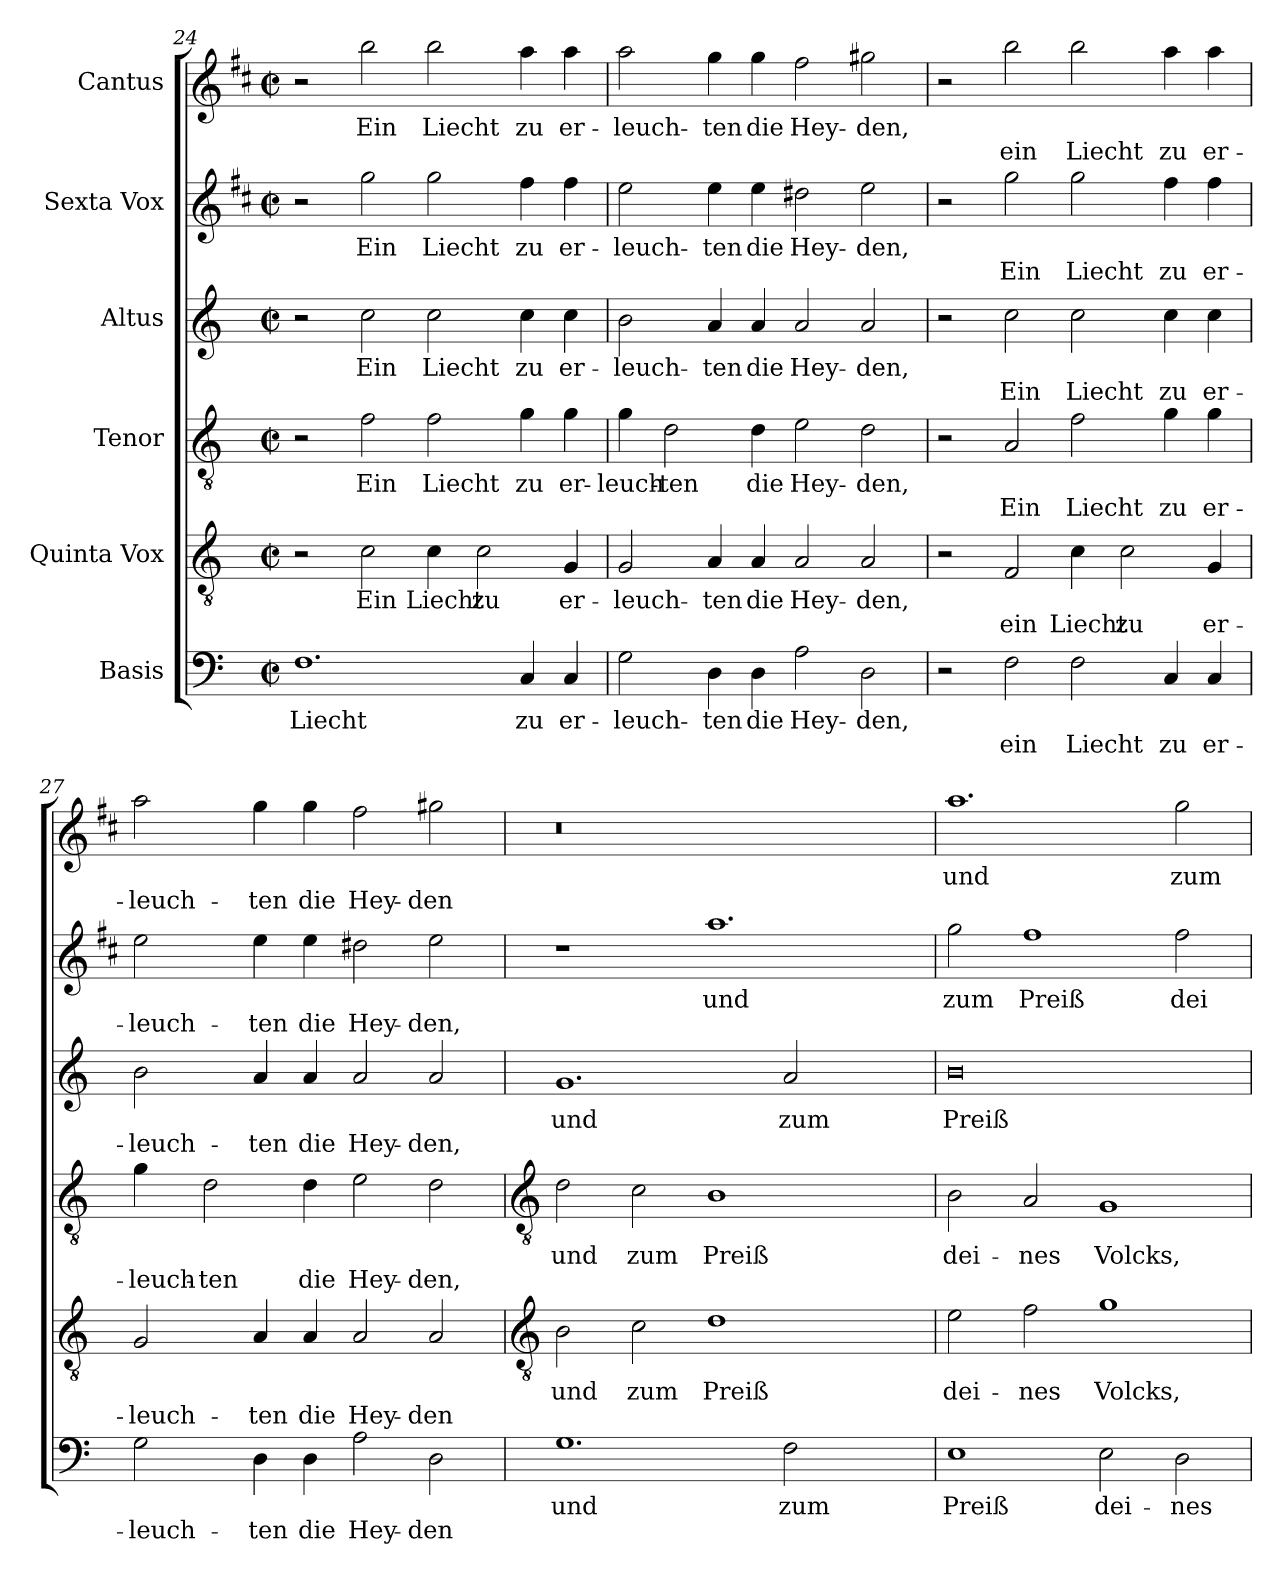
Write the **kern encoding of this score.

**kern	**text	**text	**kern	**text	**text	**kern	**text	**text	**kern	**text	**text	**kern	**text	**text	**kern	**text	**text
*part6	*part6	*part6	*part5	*part5	*part5	*part4	*part4	*part4	*part3	*part3	*part3	*part2	*part2	*part2	*part1	*part1	*part1
*staff6	*staff6	*staff6	*staff5	*staff5	*staff5	*staff4	*staff4	*staff4	*staff3	*staff3	*staff3	*staff2	*staff2	*staff2	*staff1	*staff1	*staff1
*I"Basis	*	*	*I"Quinta Vox	*	*	*I"Tenor	*	*	*I"Altus	*	*	*I"Sexta Vox	*	*	*I"Cantus	*	*
!!LO:LB:g=z
*clefF4	*	*	*clefGv2	*	*	*clefGv2	*	*	*clefG2	*	*	*clefG2	*	*	*clefG2	*	*
*	*	*	*	*	*	*	*	*	*	*	*	*ITrd1c2	*	*	*ITrd1c2	*	*
*k[]	*	*	*k[]	*	*	*k[]	*	*	*k[]	*	*	*k[]	*	*	*k[]	*	*
*C:	*	*	*C:	*	*	*C:	*	*	*C:	*	*	*C:	*	*	*C:	*	*
*M4/2	*	*	*M4/2	*	*	*M4/2	*	*	*M4/2	*	*	*M4/2	*	*	*M4/2	*	*
*met(c|)	*	*	*met(c|)	*	*	*met(c|)	*	*	*met(c|)	*	*	*met(c|)	*	*	*met(c|)	*	*
=24	=24	=24	=24	=24	=24	=24	=24	=24	=24	=24	=24	=24	=24	=24	=24	=24	=24
!	!LO:LY:b	!	!	!	!	!	!	!	!	!	!	!	!	!	!	!	!
1.F	Liecht	.	2r	.	.	2r	.	.	2r	.	.	2r	.	.	2r	.	.
!	!	!	!	!LO:LY:b	!	!	!LO:LY:b	!	!	!LO:LY:b	!	!	!LO:LY:b	!	!	!LO:LY:b	!
.	.	.	2c	Ein	.	2f	Ein	.	2cc	Ein	.	2ff	Ein	.	2aa	Ein	.
!	!	!	!	!LO:LY:b	!	!	!LO:LY:b	!	!	!LO:LY:b	!	!	!LO:LY:b	!	!	!LO:LY:b	!
.	.	.	4c	Liecht	.	2f	Liecht	.	2cc	Liecht	.	2ff	Liecht	.	2aa	Liecht	.
!	!	!	!	!LO:LY:b	!	!	!	!	!	!	!	!	!	!	!	!	!
.	.	.	2c	zu	.	.	.	.	.	.	.	.	.	.	.	.	.
!	!LO:LY:b	!	!	!	!	!	!LO:LY:b	!	!	!LO:LY:b	!	!	!LO:LY:b	!	!	!LO:LY:b	!
4C	zu	.	.	.	.	4g	zu	.	4cc	zu	.	4ee	zu	.	4gg	zu	.
!	!LO:LY:b	!	!	!LO:LY:b	!	!	!LO:LY:b	!	!	!LO:LY:b	!	!	!LO:LY:b	!	!	!LO:LY:b	!
4C	er-	.	4G	er-	.	4g	er-	.	4cc	er-	.	4ee	er-	.	4gg	er-	.
=25	=25	=25	=25	=25	=25	=25	=25	=25	=25	=25	=25	=25	=25	=25	=25	=25	=25
!	!LO:LY:b	!	!	!LO:LY:b	!	!	!LO:LY:b	!	!	!LO:LY:b	!	!	!LO:LY:b	!	!	!LO:LY:b	!
2G	-leuch-	.	2G	-leuch-	.	4g	-leuch-	.	2b	-leuch-	.	2dd	-leuch-	.	2gg	-leuch-	.
!	!	!	!	!	!	!	!LO:LY:b	!	!	!	!	!	!	!	!	!	!
.	.	.	.	.	.	2d	-ten	.	.	.	.	.	.	.	.	.	.
!	!LO:LY:b	!	!	!LO:LY:b	!	!	!	!	!	!LO:LY:b	!	!	!LO:LY:b	!	!	!LO:LY:b	!
4D	-ten	.	4A	-ten	.	.	.	.	4a	-ten	.	4dd	-ten	.	4ff	-ten	.
!	!LO:LY:b	!	!	!LO:LY:b	!	!	!LO:LY:b	!	!	!LO:LY:b	!	!	!LO:LY:b	!	!	!LO:LY:b	!
4D	die	.	4A	die	.	4d	die	.	4a	die	.	4dd	die	.	4ff	die	.
!	!LO:LY:b	!	!	!LO:LY:b	!	!	!LO:LY:b	!	!	!LO:LY:b	!	!	!LO:LY:b	!	!	!LO:LY:b	!
2A	Hey-	.	2A	Hey-	.	2e	Hey-	.	2a	Hey-	.	2cc#X	Hey-	.	2ee	Hey-	.
!	!LO:LY:b	!	!	!LO:LY:b	!	!	!LO:LY:b	!	!	!LO:LY:b	!	!	!LO:LY:b	!	!	!LO:LY:b	!
2D	-den,	.	2A	-den,	.	2d	-den,	.	2a	-den,	.	2dd	-den,	.	2ff#X	-den,	.
=26	=26	=26	=26	=26	=26	=26	=26	=26	=26	=26	=26	=26	=26	=26	=26	=26	=26
2r	.	.	2r	.	.	2r	.	.	2r	.	.	2r	.	.	2r	.	.
!	!	!LO:LY:b	!	!	!LO:LY:b	!	!	!LO:LY:b	!	!	!LO:LY:b	!	!	!LO:LY:b	!	!	!LO:LY:b
2F	.	ein	2F	.	ein	2A	.	Ein	2cc	.	Ein	2ff	.	Ein	2aa	.	ein
!	!	!LO:LY:b	!	!	!LO:LY:b	!	!	!LO:LY:b	!	!	!LO:LY:b	!	!	!LO:LY:b	!	!	!LO:LY:b
2F	.	Liecht	4c	.	Liecht	2f	.	Liecht	2cc	.	Liecht	2ff	.	Liecht	2aa	.	Liecht
!	!	!	!	!	!LO:LY:b	!	!	!	!	!	!	!	!	!	!	!	!
.	.	.	2c	.	zu	.	.	.	.	.	.	.	.	.	.	.	.
!	!	!LO:LY:b	!	!	!	!	!	!LO:LY:b	!	!	!LO:LY:b	!	!	!LO:LY:b	!	!	!LO:LY:b
4C	.	zu	.	.	.	4g	.	zu	4cc	.	zu	4ee	.	zu	4gg	.	zu
!	!	!LO:LY:b	!	!	!LO:LY:b	!	!	!LO:LY:b	!	!	!LO:LY:b	!	!	!LO:LY:b	!	!	!LO:LY:b
4C	.	er-	4G	.	er-	4g	.	er-	4cc	.	er-	4ee	.	er-	4gg	.	er-
=27	=27	=27	=27	=27	=27	=27	=27	=27	=27	=27	=27	=27	=27	=27	=27	=27	=27
!	!	!LO:LY:b	!	!	!LO:LY:b	!	!	!LO:LY:b	!	!	!LO:LY:b	!	!	!LO:LY:b	!	!	!LO:LY:b
2G	.	-leuch-	2G	.	-leuch-	4g	.	-leuch-	2b	.	-leuch-	2dd	.	-leuch-	2gg	.	-leuch-
!	!	!	!	!	!	!	!	!LO:LY:b	!	!	!	!	!	!	!	!	!
.	.	.	.	.	.	2d	.	-ten	.	.	.	.	.	.	.	.	.
!	!	!LO:LY:b	!	!	!LO:LY:b	!	!	!	!	!	!LO:LY:b	!	!	!LO:LY:b	!	!	!LO:LY:b
4D	.	-ten	4A	.	-ten	.	.	.	4a	.	-ten	4dd	.	-ten	4ff	.	-ten
!	!	!LO:LY:b	!	!	!LO:LY:b	!	!	!LO:LY:b	!	!	!LO:LY:b	!	!	!LO:LY:b	!	!	!LO:LY:b
4D	.	die	4A	.	die	4d	.	die	4a	.	die	4dd	.	die	4ff	.	die
!	!	!LO:LY:b	!	!	!LO:LY:b	!	!	!LO:LY:b	!	!	!LO:LY:b	!	!	!LO:LY:b	!	!	!LO:LY:b
2A	.	Hey-	2A	.	Hey-	2e	.	Hey-	2a	.	Hey-	2cc#X	.	Hey-	2ee	.	Hey-
!	!	!LO:LY:b	!	!	!LO:LY:b	!	!	!LO:LY:b	!	!	!LO:LY:b	!	!	!LO:LY:b	!	!	!LO:LY:b
2D	.	-den	2A	.	-den	2d	.	-den,	2a	.	-den,	2dd	.	-den,	2ff#X	.	-den
!!LO:LB:g=z
=28	=28	=28	=28	=28	=28	=28	=28	=28	=28	=28	=28	=28	=28	=28	=28	=28	=28
*	*	*	*clefGv2	*	*	*clefGv2	*	*	*	*	*	*	*	*	*	*	*
!	!LO:LY:b	!	!	!LO:LY:b	!	!	!LO:LY:b	!	!	!LO:LY:b	!	!	!	!	!	!	!
1.G	und	.	2B	und	.	2d	und	.	1.g	und	.	1r	.	.	0r	.	.
!	!	!	!	!LO:LY:b	!	!	!LO:LY:b	!	!	!	!	!	!	!	!	!	!
.	.	.	2c	zum	.	2c	zum	.	.	.	.	.	.	.	.	.	.
!	!	!	!	!LO:LY:b	!	!	!LO:LY:b	!	!	!	!	!	!LO:LY:b	!	!	!	!
.	.	.	1d	Preiß	.	1B	Preiß	.	.	.	.	1.gg	und	.	.	.	.
!	!LO:LY:b	!	!	!	!	!	!	!	!	!LO:LY:b	!	!	!	!	!	!	!
2F	zum	.	.	.	.	.	.	.	2a	zum	.	.	.	.	.	.	.
2ryy	.	.	2ryy	.	.	2ryy	.	.	2ryy	.	.	.	.	.	2ryy	.	.
=29	=29	=29	=29	=29	=29	=29	=29	=29	=29	=29	=29	=29	=29	=29	=29	=29	=29
!	!LO:LY:b	!	!	!LO:LY:b	!	!	!LO:LY:b	!	!	!LO:LY:b	!	!	!LO:LY:b	!	!	!LO:LY:b	!
1E	Preiß	.	2e	dei-	.	2B	dei-	.	0b	Preiß	.	2ff	zum	.	1.gg	und	.
!	!	!	!	!LO:LY:b	!	!	!LO:LY:b	!	!	!	!	!	!LO:LY:b	!	!	!	!
.	.	.	2f	-nes	.	2A	-nes	.	.	.	.	1ee	Preiß	.	.	.	.
!	!LO:LY:b	!	!	!LO:LY:b	!	!	!LO:LY:b	!	!	!	!	!	!	!	!	!	!
2E	dei-	.	1g	Volcks,	.	1G	Volcks,	.	.	.	.	.	.	.	.	.	.
!	!LO:LY:b	!	!	!	!	!	!	!	!	!	!	!	!LO:LY:b	!	!	!LO:LY:b	!
2D	-nes	.	.	.	.	.	.	.	.	.	.	2ee	dei-	.	2ff	zum	.
=	=	=	=	=	=	=	=	=	=	=	=	=	=	=	=	=	=
*-	*-	*-	*-	*-	*-	*-	*-	*-	*-	*-	*-	*-	*-	*-	*-	*-	*-
